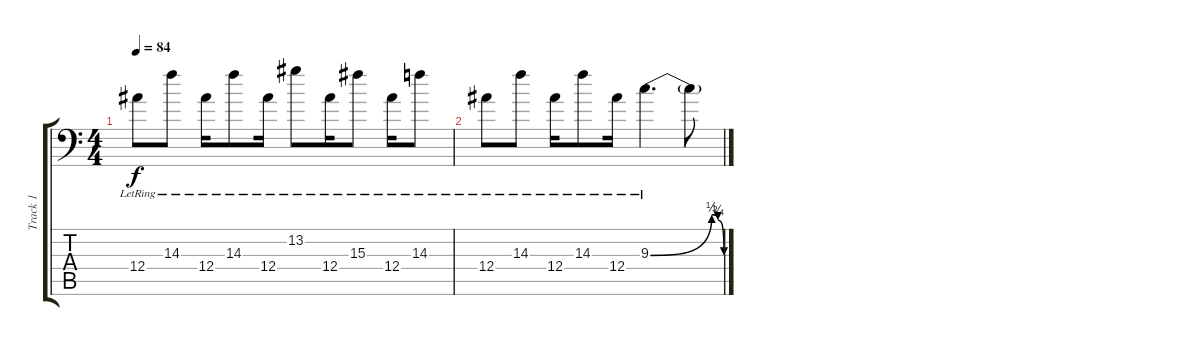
\track ("Track 1" "Track 1") {instrument electricguitarjazz}
\staff {score tabs}
\tuning (C4 G3 Eb3 Bb2 F2 Bb1) {hide}
\ts (4 4)
\tempo 84
\clef f4
\ks c
12.4{lr}.8{dy f} 14.3{lr}.8 12.4{lr}.16 14.3{lr}.8 12.4{lr}.16 13.2{lr}.8 12.4{lr}.16 15.3{lr}.8 12.4{lr}.16 14.3{lr}.8 |
12.4{lr}.8 14.3{lr}.8 12.4{lr}.16 14.3{lr}.8 12.4{lr}.16 9.3{be (custom 0 0 50 2 55 1 60 0) lr}.4{d instrument distortionguitar} 9.3{t}.8
